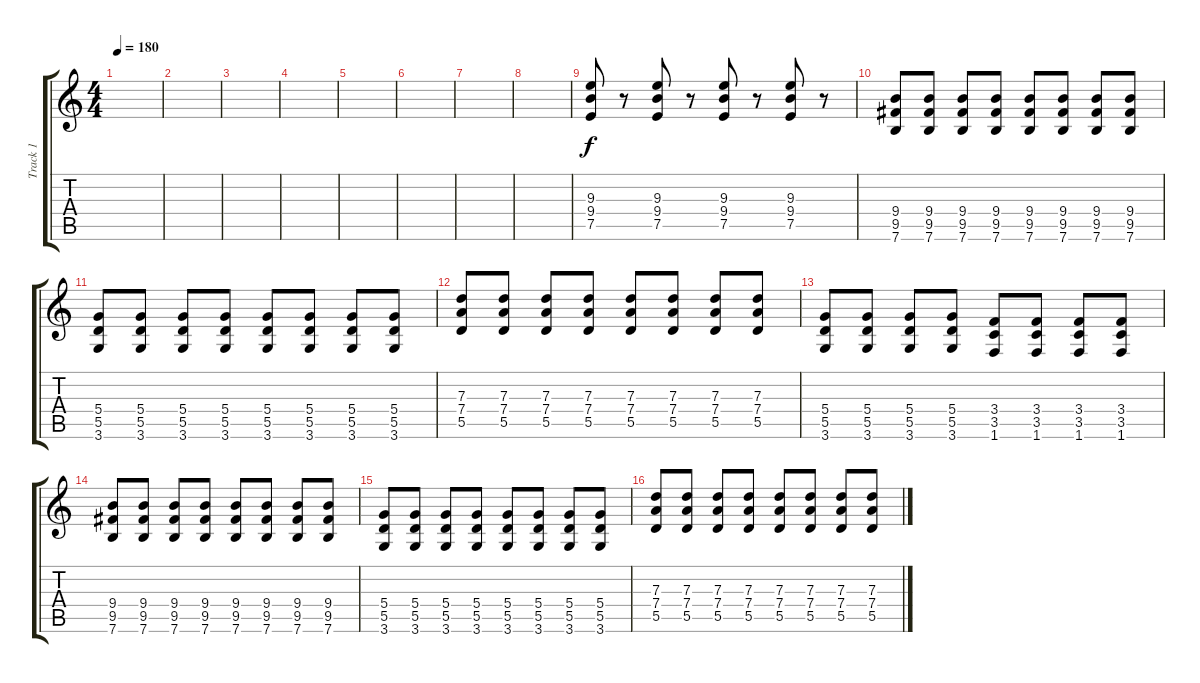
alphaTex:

\track ("Track 1" "Track 1") {instrument overdrivenguitar}
\staff {score tabs}
\tuning (E4 B3 G3 D3 A2 E2) {hide}
\ts (4 4)
\tempo 180
\clef g2
\ks c
|
|
|
|
|
|
|
|
(9.3 9.4 7.5).8 r.8 (9.3 9.4 7.5).8 r.8 (9.3 9.4 7.5).8 r.8 (9.3 9.4 7.5).8 r.8 |
(9.4 9.5 7.6).8 (9.4 9.5 7.6).8 (9.4 9.5 7.6).8 (9.4 9.5 7.6).8 (9.4 9.5 7.6).8 (9.4 9.5 7.6).8 (9.4 9.5 7.6).8 (9.4 9.5 7.6).8 |
(5.4 5.5 3.6).8 (5.4 5.5 3.6).8 (5.4 5.5 3.6).8 (5.4 5.5 3.6).8 (5.4 5.5 3.6).8 (5.4 5.5 3.6).8 (5.4 5.5 3.6).8 (5.4 5.5 3.6).8 |
(7.3 7.4 5.5).8 (7.3 7.4 5.5).8 (7.3 7.4 5.5).8 (7.3 7.4 5.5).8 (7.3 7.4 5.5).8 (7.3 7.4 5.5).8 (7.3 7.4 5.5).8 (7.3 7.4 5.5).8 |
(5.4 5.5 3.6).8 (5.4 5.5 3.6).8 (5.4 5.5 3.6).8 (5.4 5.5 3.6).8 (3.4 3.5 1.6).8 (3.4 3.5 1.6).8 (3.4 3.5 1.6).8 (3.4 3.5 1.6).8 |
(9.4 9.5 7.6).8 (9.4 9.5 7.6).8 (9.4 9.5 7.6).8 (9.4 9.5 7.6).8 (9.4 9.5 7.6).8 (9.4 9.5 7.6).8 (9.4 9.5 7.6).8 (9.4 9.5 7.6).8 |
(5.4 5.5 3.6).8 (5.4 5.5 3.6).8 (5.4 5.5 3.6).8 (5.4 5.5 3.6).8 (5.4 5.5 3.6).8 (5.4 5.5 3.6).8 (5.4 5.5 3.6).8 (5.4 5.5 3.6).8 |
(7.3 7.4 5.5).8 (7.3 7.4 5.5).8 (7.3 7.4 5.5).8 (7.3 7.4 5.5).8 (7.3 7.4 5.5).8 (7.3 7.4 5.5).8 (7.3 7.4 5.5).8 (7.3 7.4 5.5).8
